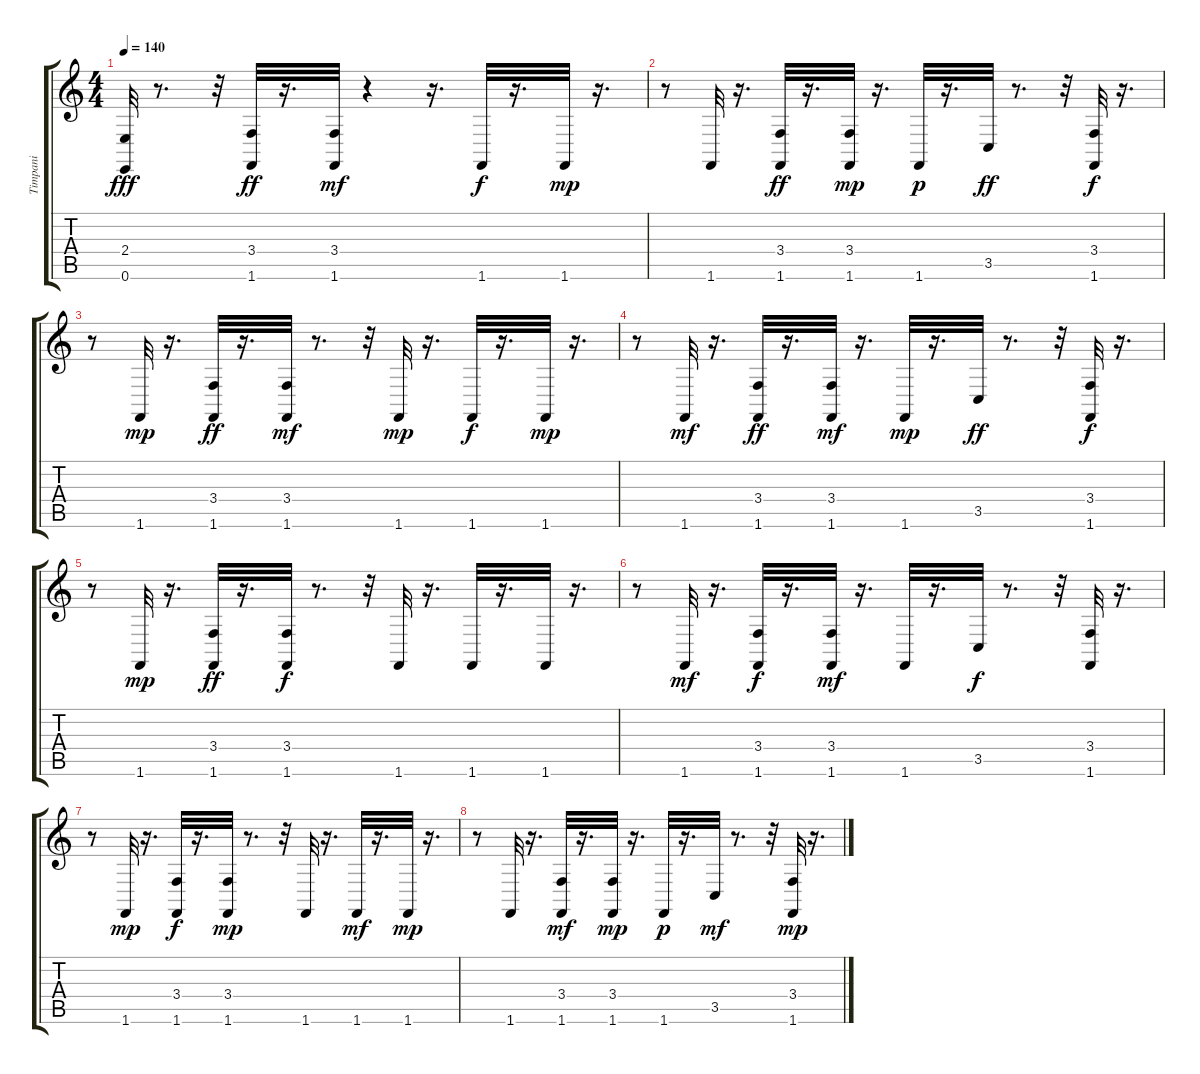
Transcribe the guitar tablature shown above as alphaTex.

\track ("Timpani" "Timpani") {instrument timpani}
\staff {score tabs}
\tuning (E4 B3 G3 D3 A2 E2) {hide}
\ts (4 4)
\tempo 140
\clef g2
\ks c
(2.4 0.6).32{dy fff} r.8{d} r.32 (3.4 1.6).32{dy ff} r.16{d} (3.4 1.6).32{dy mf} r.4 r.16{d} 1.6.32{dy f} r.16{d} 1.6.32{dy mp} r.16{d} |
r.8 1.6.32 r.16{d} (3.4 1.6).32{dy ff} r.16{d} (3.4 1.6).32{dy mp} r.16{d} 1.6.32{dy p} r.16{d} 3.5.32{dy ff} r.8{d} r.32 (3.4 1.6).32{dy f} r.16{d} |
r.8 1.6.32{dy mp} r.16{d} (3.4 1.6).32{dy ff} r.16{d} (3.4 1.6).32{dy mf} r.8{d} r.32 1.6.32{dy mp} r.16{d} 1.6.32{dy f} r.16{d} 1.6.32{dy mp} r.16{d} |
r.8 1.6.32{dy mf} r.16{d} (3.4 1.6).32{dy ff} r.16{d} (3.4 1.6).32{dy mf} r.16{d} 1.6.32{dy mp} r.16{d} 3.5.32{dy ff} r.8{d} r.32 (3.4 1.6).32{dy f} r.16{d} |
r.8 1.6.32{dy mp} r.16{d} (3.4 1.6).32{dy ff} r.16{d} (3.4 1.6).32{dy f} r.8{d} r.32 1.6.32 r.16{d} 1.6.32 r.16{d} 1.6.32 r.16{d} |
r.8 1.6.32{dy mf} r.16{d} (3.4 1.6).32{dy f} r.16{d} (3.4 1.6).32{dy mf} r.16{d} 1.6.32 r.16{d} 3.5.32{dy f} r.8{d} r.32 (3.4 1.6).32 r.16{d} |
r.8 1.6.32{dy mp} r.16{d} (3.4 1.6).32{dy f} r.16{d} (3.4 1.6).32{dy mp} r.8{d} r.32 1.6.32 r.16{d} 1.6.32{dy mf} r.16{d} 1.6.32{dy mp} r.16{d} |
r.8 1.6.32 r.16{d} (3.4 1.6).32{dy mf} r.16{d} (3.4 1.6).32{dy mp} r.16{d} 1.6.32{dy p} r.16{d} 3.5.32{dy mf} r.8{d} r.32 (3.4 1.6).32{dy mp} r.16{d}
